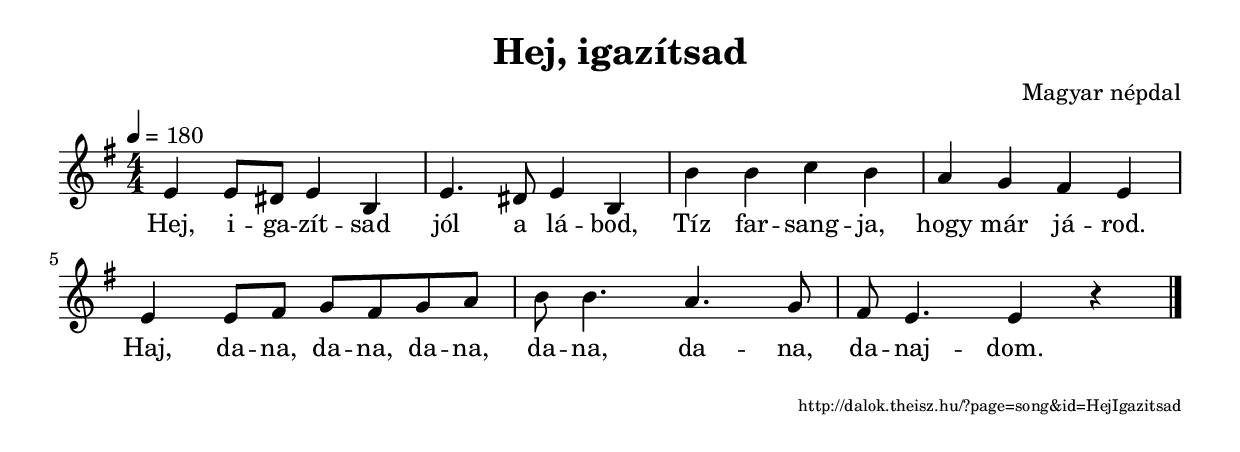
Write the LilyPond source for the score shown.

\version "2.10.33"


\header {
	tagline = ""	title = "Hej, igazítsad"
	composer = "Magyar népdal"
}

VoiceA = { \key e \minor \override Staff.TimeSignature #'style = #'()  \time 4/4 \tempo 4=180
	\relative f' { e4 e8 dis e4 b e4. dis8 e4 b
b' b c b a g fis e
e e8 fis g fis g a b b4. a g8 fis e4. e4 r \bar "|."
	}
}
SplitLyricsA = \lyricmode { 
Hej, i -- ga -- zít -- sad jól a lá -- bod,
Tíz far -- sang -- ja, hogy már já -- rod.
Haj, da -- na, da -- na, da -- na, da -- na, da -- na, da -- naj -- dom.
}
\score {
	<<
		\context Voice = songStaff { \VoiceA }
		\lyricsto "songStaff" \new Lyrics \SplitLyricsA
	>>
	\layout {
		indent = #0
	}
}

\score {
	<<
		\context Voice = songStaff { \VoiceA }
	>>
	\midi {
	}
}

\markup { \fill-line { \hspace #1 \super http://dalok.theisz.hu/?page=song&id=HejIgazitsad } }

\paper {
}
